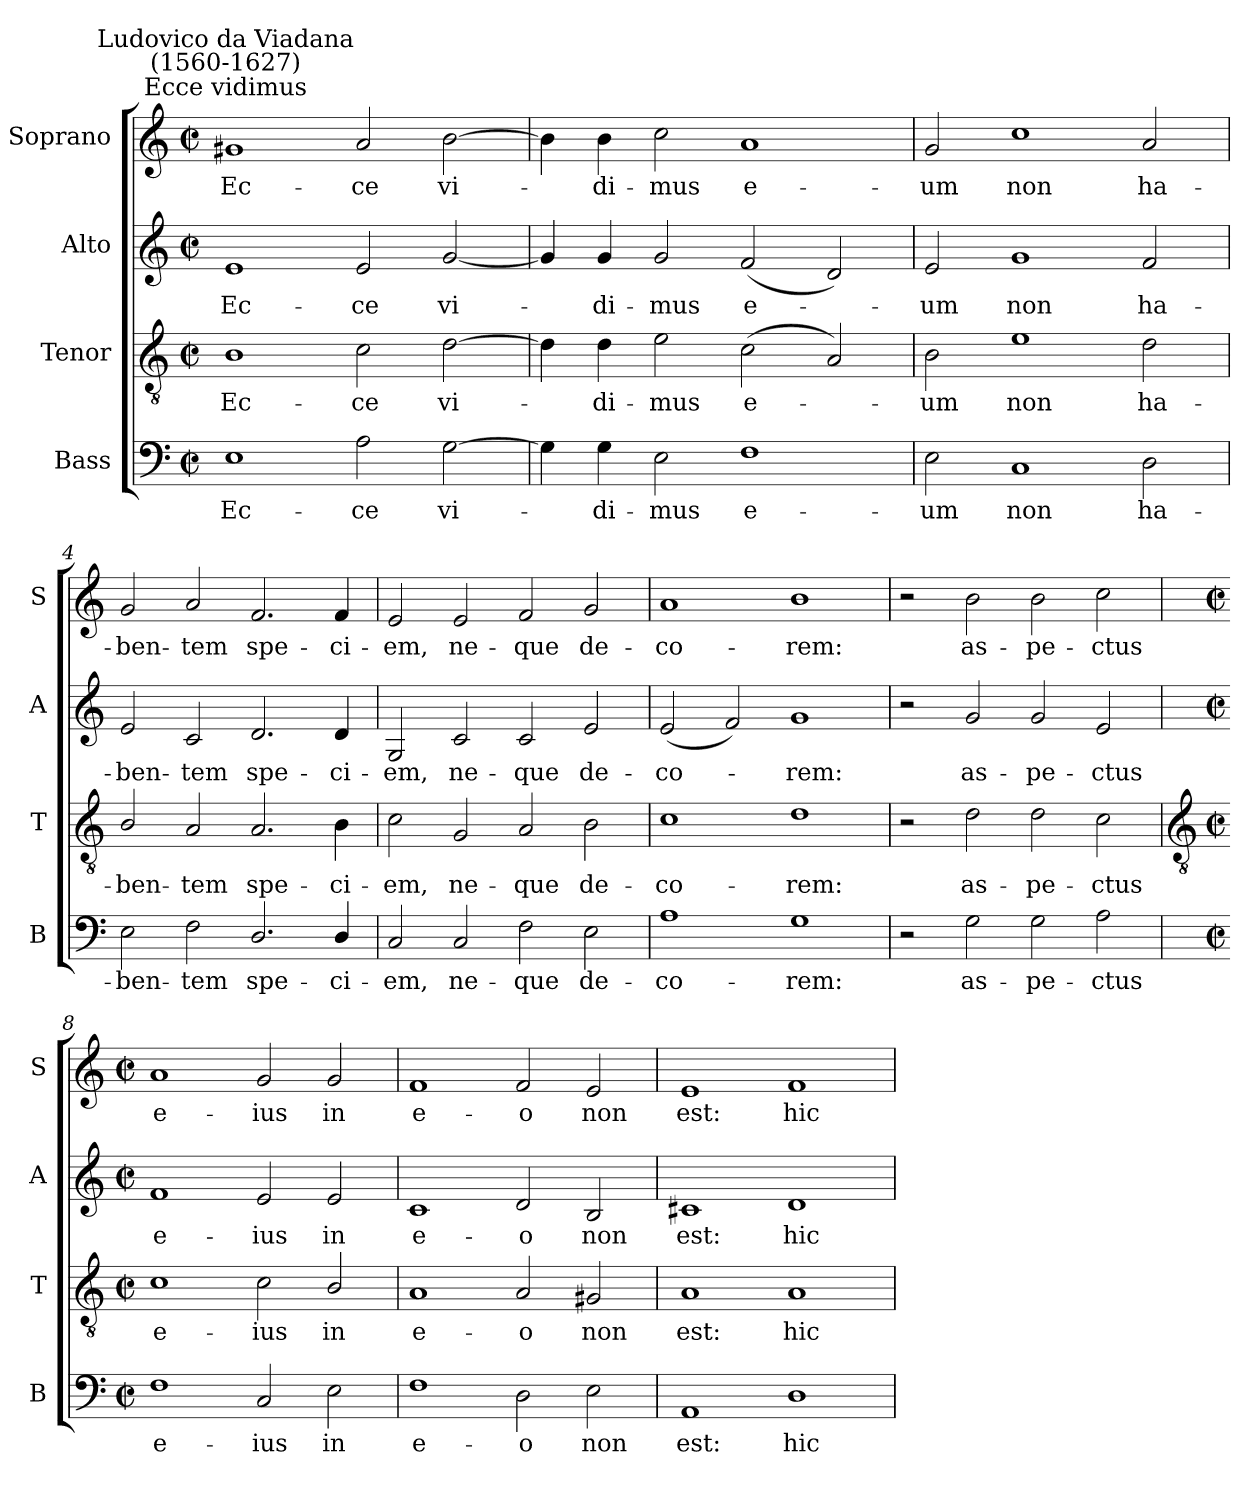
**kern	**text	**kern	**text	**kern	**text	**kern	**text
*part4	*part4	*part3	*part3	*part2	*part2	*part1	*part1
*staff4	*staff4	*staff3	*staff3	*staff2	*staff2	*staff1	*staff1
*I"Bass	*	*I"Tenor	*	*I"Alto	*	*I"Soprano	*
*I'B	*	*I'T	*	*I'A	*	*I'S	*
*clefF4	*	*clefGv2	*	*clefG2	*	*clefG2	*
*k[]	*	*k[]	*	*k[]	*	*k[]	*
*C:	*	*C:	*	*C:	*	*C:	*
*M4/2	*	*M4/2	*	*M4/2	*	*M4/2	*
*met(c|)	*	*met(c|)	*	*met(c|)	*	*met(c|)	*
=1	=1	=1	=1	=1	=1	=1	=1
!	!	!	!	!	!	!LO:TX:a:cj:t=Ecce vidimus	!
!	!	!	!	!	!	!LO:TX:a:cj:t=Ludovico da Viadana\n(1560-1627)	!
!	!LO:LY:b	!	!LO:LY:b	!	!LO:LY:b	!	!LO:LY:b
1E	Ec-	1B	Ec-	1e	Ec-	1g#X	Ec-
!	!LO:LY:b	!	!LO:LY:b	!	!LO:LY:b	!	!LO:LY:b
2A	ce	2c	ce	2e	ce	2a	ce
!	!LO:LY:b	!	!LO:LY:b	!	!LO:LY:b	!	!LO:LY:b
[2G	vi-	[2d	vi-	[2g	vi-	[2b	vi-
=2	=2	=2	=2	=2	=2	=2	=2
4G]	.	4d]	.	4g]	.	4b]	.
!	!LO:LY:b	!	!LO:LY:b	!	!LO:LY:b	!	!LO:LY:b
4G	di-	4d	di-	4g	di-	4b	di-
!	!LO:LY:b	!	!LO:LY:b	!	!LO:LY:b	!	!LO:LY:b
2E	-mus	2e	-mus	2g	-mus	2cc	-mus
!	!LO:LY:b	!	!LO:LY:b	!	!LO:LY:b	!	!LO:LY:b
1F	e-	(<2c	e-	(<2f	e-	1a	e-
.	.	2A)	.	2d)	.	.	.
=3	=3	=3	=3	=3	=3	=3	=3
!	!LO:LY:b	!	!LO:LY:b	!	!LO:LY:b	!	!LO:LY:b
2E	-um	2B	um	2e	um	2g	-um
!	!LO:LY:b	!	!LO:LY:b	!	!LO:LY:b	!	!LO:LY:b
1C	non	1e	non	1g	non	1cc	non
!	!LO:LY:b	!	!LO:LY:b	!	!LO:LY:b	!	!LO:LY:b
2D	ha-	2d	ha-	2f	ha-	2a	ha-
=4	=4	=4	=4	=4	=4	=4	=4
!	!LO:LY:b	!	!LO:LY:b	!	!LO:LY:b	!	!LO:LY:b
2E	-ben-	2B/	-ben-	2e	-ben-	2g	-ben-
!	!LO:LY:b	!	!LO:LY:b	!	!LO:LY:b	!	!LO:LY:b
2F	-tem	2A	-tem	2c	-tem	2a	-tem
!	!LO:LY:b	!	!LO:LY:b	!	!LO:LY:b	!	!LO:LY:b
2.D/	spe-	2.A	spe-	2.d	spe-	2.f	spe-
!	!LO:LY:b	!	!LO:LY:b	!	!LO:LY:b	!	!LO:LY:b
4D/	-ci-	4B	-ci-	4d	-ci-	4f	-ci-
=5	=5	=5	=5	=5	=5	=5	=5
!	!LO:LY:b	!	!LO:LY:b	!	!LO:LY:b	!	!LO:LY:b
2C	-em,	2c	-em,	2G	-em,	2e	-em,
!	!LO:LY:b	!	!LO:LY:b	!	!LO:LY:b	!	!LO:LY:b
2C	ne-	2G	ne-	2c	ne-	2e	ne-
!	!LO:LY:b	!	!LO:LY:b	!	!LO:LY:b	!	!LO:LY:b
2F	-que	2A	-que	2c	-que	2f	-que
!	!LO:LY:b	!	!LO:LY:b	!	!LO:LY:b	!	!LO:LY:b
2E	de-	2B	de-	2e	de-	2g	de-
=6	=6	=6	=6	=6	=6	=6	=6
!	!LO:LY:b	!	!LO:LY:b	!	!LO:LY:b	!	!LO:LY:b
1A	-co-	1c	-co-	(<2e	-co-	1a	-co-
.	.	.	.	2f)	.	.	.
!	!LO:LY:b	!	!LO:LY:b	!	!LO:LY:b	!	!LO:LY:b
1G	-rem:	1d	-rem:	1g	rem:	1b	-rem:
=7	=7	=7	=7	=7	=7	=7	=7
2r	.	2r	.	2r	.	2r	.
!	!LO:LY:b	!	!LO:LY:b	!	!LO:LY:b	!	!LO:LY:b
2G	as-	2d	as-	2g	as-	2b	as-
!	!LO:LY:b	!	!LO:LY:b	!	!LO:LY:b	!	!LO:LY:b
2G	-pe-	2d	-pe-	2g	-pe-	2b	-pe-
!	!LO:LY:b	!	!LO:LY:b	!	!LO:LY:b	!	!LO:LY:b
2A	-ctus	2c	-ctus	2e	-ctus	2cc	-ctus
!!LO:LB:g=z
=8	=8	=8	=8	=8	=8	=8	=8
*	*	*clefGv2	*	*	*	*	*
*M4/2	*	*M4/2	*	*M4/2	*	*M4/2	*
*met(c|)	*	*met(c|)	*	*met(c|)	*	*met(c|)	*
!	!LO:LY:b	!	!LO:LY:b	!	!LO:LY:b	!	!LO:LY:b
1F	e-	1c	e-	1f	e-	1a	e-
!	!LO:LY:b	!	!LO:LY:b	!	!LO:LY:b	!	!LO:LY:b
2C	-ius	2c	-ius	2e	-ius	2g	-ius
!	!LO:LY:b	!	!LO:LY:b	!	!LO:LY:b	!	!LO:LY:b
2E	in	2B/	in	2e	in	2g	in
=9	=9	=9	=9	=9	=9	=9	=9
!	!LO:LY:b	!	!LO:LY:b	!	!LO:LY:b	!	!LO:LY:b
1F	e-	1A	e-	1c	e-	1f	e-
!	!LO:LY:b	!	!LO:LY:b	!	!LO:LY:b	!	!LO:LY:b
2D	-o	2A	-o	2d	-o	2f	-o
!	!LO:LY:b	!	!LO:LY:b	!	!LO:LY:b	!	!LO:LY:b
2E	non	2G#	non	2B	non	2e	non
=10	=10	=10	=10	=10	=10	=10	=10
!	!LO:LY:b	!	!LO:LY:b	!	!LO:LY:b	!	!LO:LY:b
1AA	est:	1A	est:	1c#X	est:	1e	est:
!	!LO:LY:b	!	!LO:LY:b	!	!LO:LY:b	!	!LO:LY:b
1D	hic	1A	hic	1d	hic	1f	hic
=	=	=	=	=	=	=	=
*-	*-	*-	*-	*-	*-	*-	*-
